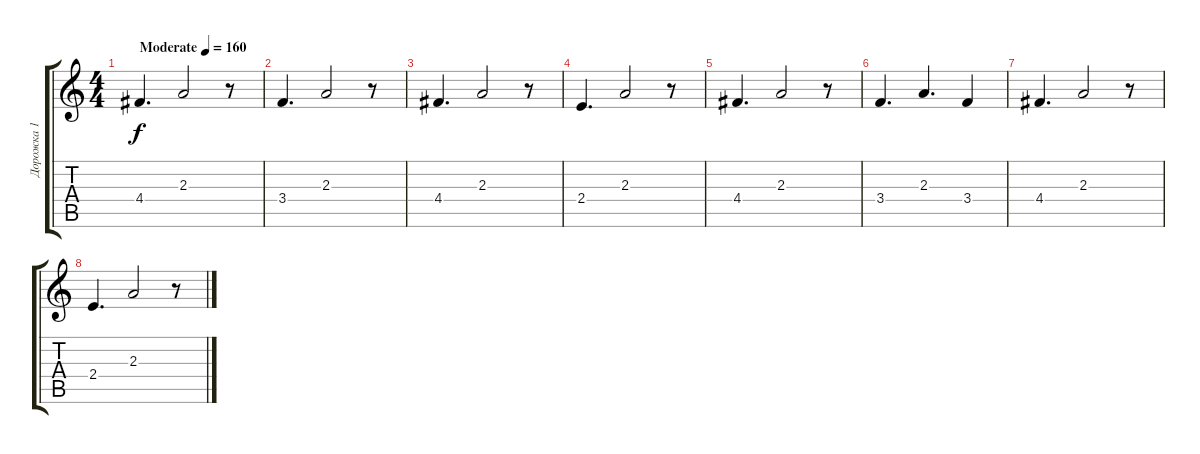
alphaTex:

\track ("Дорожка 1" "Дорожка 1") {instrument acousticguitarsteel}
\staff {score tabs}
\tuning (E4 B3 G3 D3 A2 E2) {hide}
\ts (4 4)
\tempo (160 "Moderate")
\clef g2
\ks c
4.4.4{d dy f instrument acousticguitarsteel} 2.3.2 r.8 |
3.4.4{d} 2.3.2 r.8 |
4.4.4{d} 2.3.2 r.8 |
2.4.4{d} 2.3.2 r.8 |
4.4.4{d} 2.3.2 r.8 |
3.4.4{d} 2.3.4{d} 3.4.4 |
4.4.4{d} 2.3.2 r.8 |
2.4.4{d} 2.3.2 r.8
